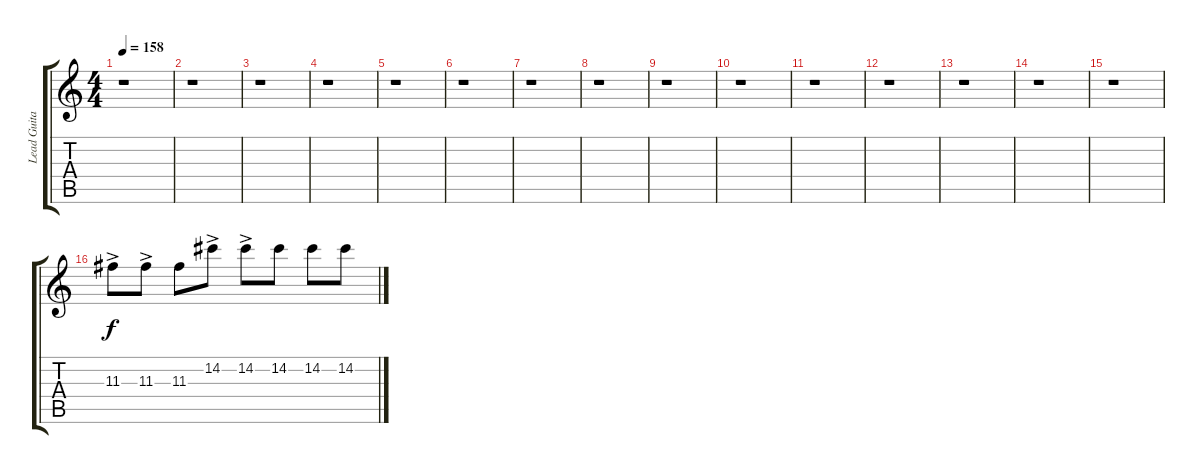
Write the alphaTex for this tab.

\track ("Lead Guitar ~ Tomo" "Lead Guita") {instrument distortionguitar}
\staff {score tabs}
\tuning (E4 B3 G3 D3 A2 E2) {hide}
\ts (4 4)
\tempo 158
\clef g2
\ks c
r.1{dy f} |
r.1 |
r.1 |
r.1 |
r.1 |
r.1 |
r.1 |
r.1 |
r.1 |
r.1 |
r.1 |
r.1 |
r.1 |
r.1 |
r.1 |
11.3{ac}.8 11.3{ac}.8 11.3.8 14.2{ac}.8 14.2{ac}.8 14.2.8 14.2.8 14.2.8
